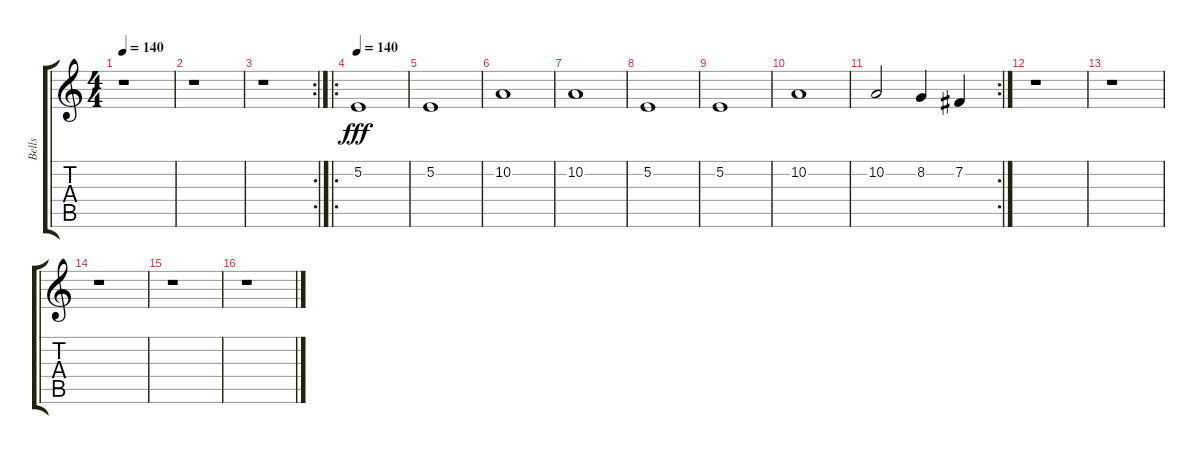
\track ("Bells" "Bells") {instrument tubularbells}
\staff {score tabs}
\tuning (E4 B3 G3 D3 A2 E2) {hide}
\ts (4 4)
\tempo 140
\clef g2
\ks c
r.1{dy fff} |
r.1 |
\rc 2
r.1 |
\ro
\tempo 140
5.2.1 |
5.2.1 |
10.2.1 |
10.2.1 |
5.2.1 |
5.2.1 |
10.2.1 |
\rc 2
10.2.2 8.2.4 7.2.4 |
r.1 |
r.1 |
r.1 |
r.1 |
r.1
